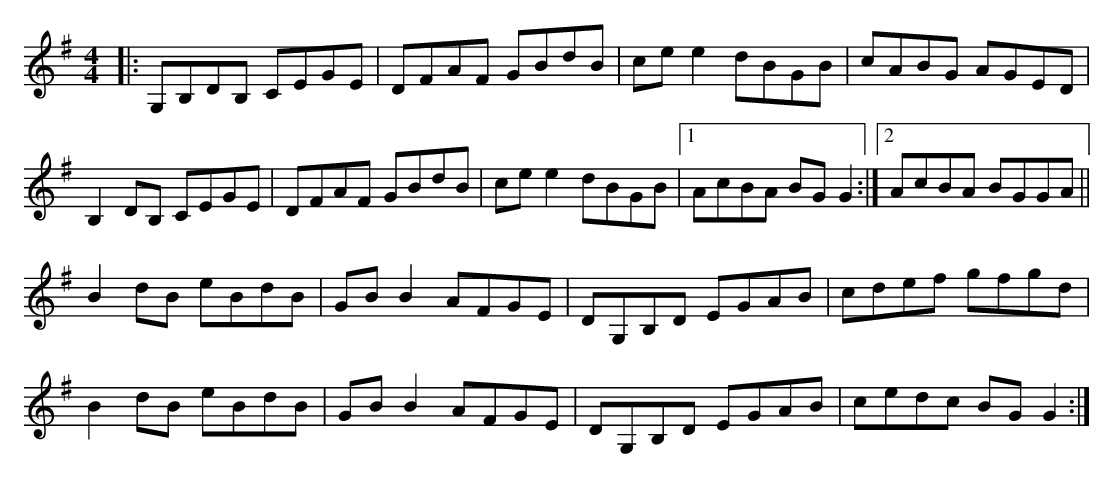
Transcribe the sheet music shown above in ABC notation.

X:1
M:4/4
K:G
|:G,B,DB, CEGE|DFAF GBdB|ce e2 dBGB|cABG AGED|
B,2 DB, CEGE|DFAF GBdB|ce e2 dBGB|1 AcBA BG G2:|2 AcBA BGGA||
B2 dB eBdB|GB B2 AFGE|DG,B,D EGAB|cdef gfgd|
B2 dB eBdB|GB B2 AFGE|DG,B,D EGAB|cedc BG G2:|
